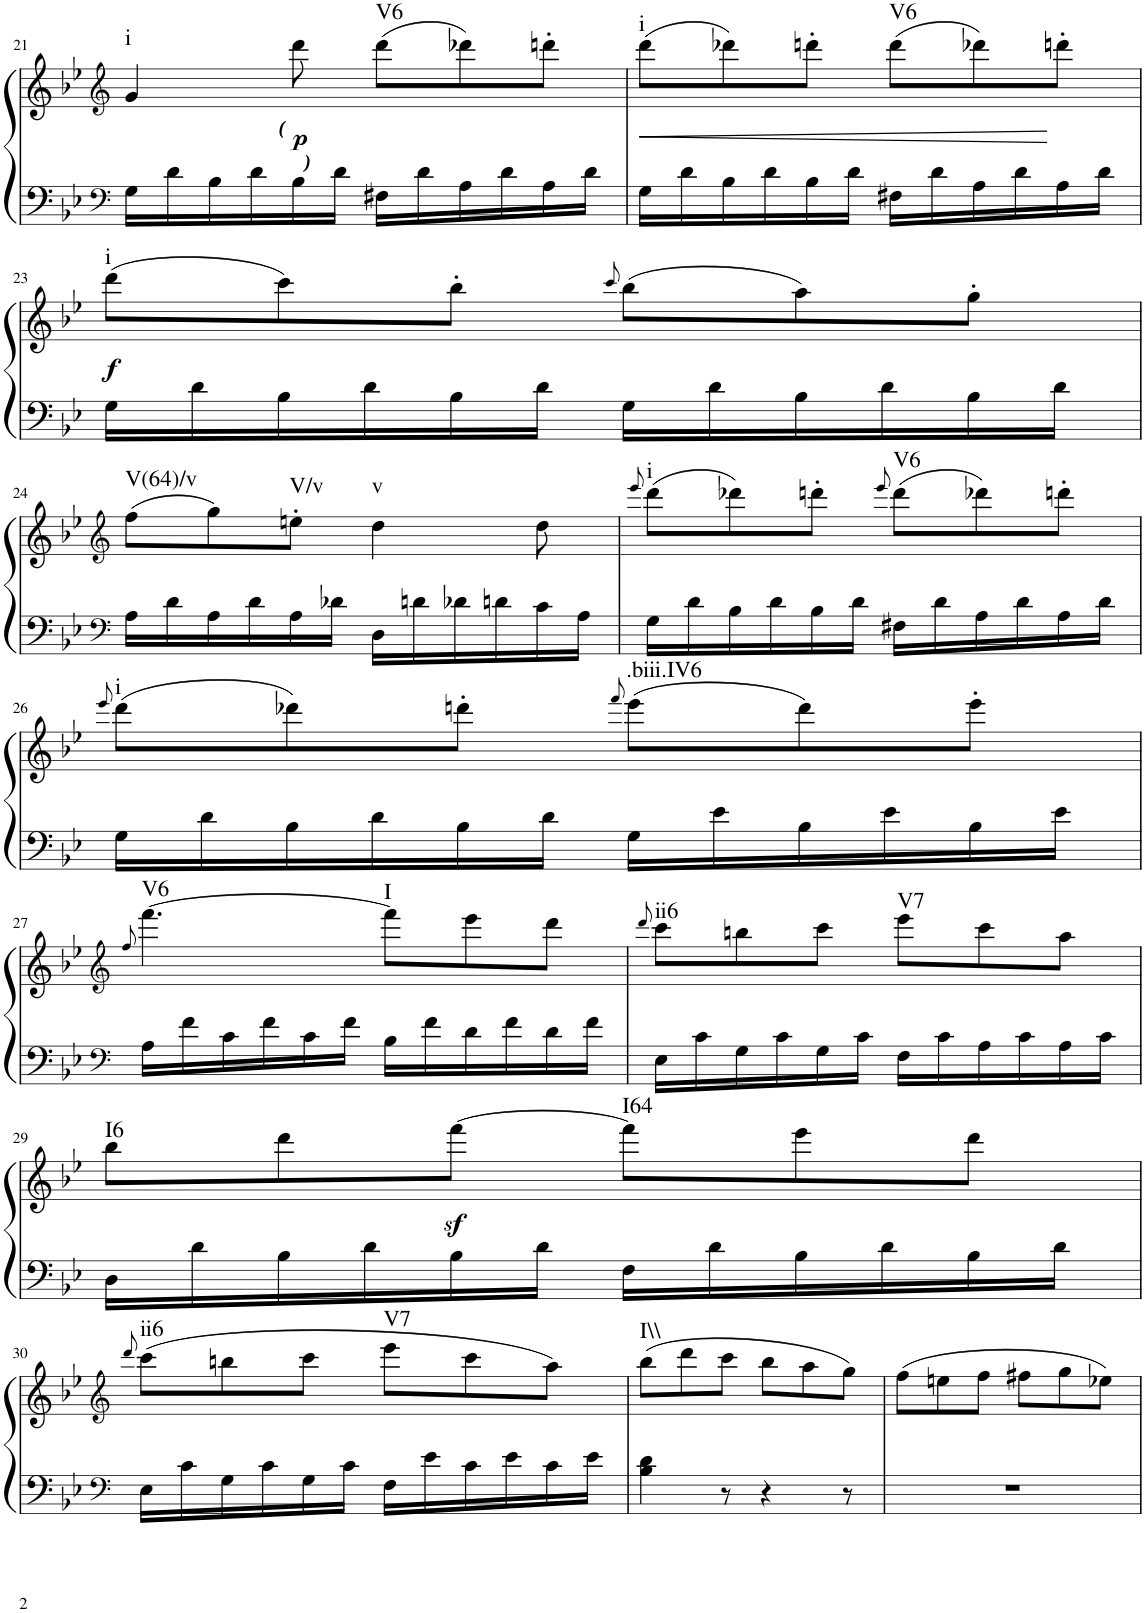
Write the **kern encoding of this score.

**kern	**kern	**dynam	**harte
*part1	*part1	*part1	*part1
*staff2	*staff1	*staff1/2	*
*I"Klavier linke Hand	*	*	*
!!LO:PB:g=z
*clefF4	*clefG2	*	*
*k[b-e-]	*k[b-e-]	*	*
*M6/8	*M6/8	*	*
=21	=21	=21	=21
!	!	!	!LO:H:kt=i
16G\LL	4g/	.	N
16d\	.	.	.
16B-\	.	.	.
16d\	.	.	.
!	!LO:TX:b:Bi:t=(	!	!
!	!LO:TX:b:Bi:t=)	!	!
!	!	!LO:DY:b	!
16B-\	8ddd\	p	.
16d\JJ	.	.	.
!	!	!	!LO:H:kt=V6
16F#X\LL	(8ddd\L	.	N
16d\	.	.	.
16A\	8ddd-X\)	.	.
16d\	.	.	.
16A\	8dddn'\J	.	.
16d\JJ	.	.	.
=22	=22	=22	=22
!	!	!LO:HP:b	!LO:H:kt=i
16G\LL	(8ddd\L	<	N
16d\	.	.	.
16B-\	8ddd-X\)	.	.
16d\	.	.	.
16B-\	8dddn'\J	.	.
16d\JJ	.	.	.
!	!	!	!LO:H:kt=V6
16F#X\LL	(8ddd\L	.	N
16d\	.	.	.
16A\	8ddd-X\)	.	.
16d\	.	.	.
16A\	8dddn'\J	[	.
16d\JJ	.	.	.
!!LO:LB:g=z
=23	=23	=23	=23
!	!	!LO:DY:b	!LO:H:kt=i
16G\LL	(8ddd\L	f	N
16d\	.	.	.
16B-\	8ccc\)	.	.
16d\	.	.	.
16B-\	8bb-'\J	.	.
16d\JJ	.	.	.
.	8qccc/	.	.
16G\LL	(8bb-\L	.	.
16d\	.	.	.
16B-\	8aa\)	.	.
16d\	.	.	.
16B-\	8gg'\J	.	.
16d\JJ	.	.	.
!!LO:LB:g=z
=24	=24	=24	=24
*clefF4	*clefG2	*	*
!	!	!	!LO:H:kt=V(64)/v
16A\LL	(8ff\L	.	N
16d\	.	.	.
16A\	8gg\)	.	.
16d\	.	.	.
!	!	!	!LO:H:kt=V/v
16A\	8een'\J	.	N
16d-X\JJ	.	.	.
!	!	!	!LO:H:kt=v
16D\LL	4dd\	.	N
16dn\	.	.	.
16d-X\	.	.	.
16dn\	.	.	.
16c\	8dd\	.	.
16A\JJ	.	.	.
=25	=25	=25	=25
.	8qeee-/	.	.
!	!	!	!LO:H:kt=i
16G\LL	(8ddd\L	.	N
16d\	.	.	.
16B-\	8ddd-X\)	.	.
16d\	.	.	.
16B-\	8dddn'\J	.	.
16d\JJ	.	.	.
.	8qeee-/	.	.
!	!	!	!LO:H:kt=V6
16F#X\LL	(8ddd\L	.	N
16d\	.	.	.
16A\	8ddd-X\)	.	.
16d\	.	.	.
16A\	8dddn'\J	.	.
16d\JJ	.	.	.
!!LO:LB:g=z
=26	=26	=26	=26
.	8qeee-/	.	.
!	!	!	!LO:H:kt=i
16G\LL	(8ddd\L	.	N
16d\	.	.	.
16B-\	8ddd-X\)	.	.
16d\	.	.	.
16B-\	8dddn'\J	.	.
16d\JJ	.	.	.
.	8qfff/	.	.
!	!	!	!LO:H:kt=.biii.IV6
16G\LL	(8eee-\L	.	N
16e-\	.	.	.
16B-\	8ddd\)	.	.
16e-\	.	.	.
16B-\	8eee-'\J	.	.
16e-\JJ	.	.	.
!!LO:LB:g=z
=27	=27	=27	=27
*clefF4	*clefG2	*	*
.	8qff/	.	.
!	!	!	!LO:H:kt=V6
16A\LL	[4.fff\	.	N
16f\	.	.	.
16c\	.	.	.
16f\	.	.	.
16c\	.	.	.
16f\JJ	.	.	.
!	!	!	!LO:H:kt=I
16B-\LL	8fff\L]	.	N
16f\	.	.	.
16d\	8eee-\	.	.
16f\	.	.	.
16d\	8ddd\J	.	.
16f\JJ	.	.	.
=28	=28	=28	=28
.	8qddd/	.	.
!	!	!	!LO:H:kt=ii6
16E-\LL	8ccc\L	.	N
16c\	.	.	.
16G\	8bbn\	.	.
16c\	.	.	.
16G\	8ccc\J	.	.
16c\JJ	.	.	.
!	!	!	!LO:H:kt=V7
16F\LL	8eee-\L	.	N
16c\	.	.	.
16A\	8ccc\	.	.
16c\	.	.	.
16A\	8aa\J	.	.
16c\JJ	.	.	.
!!LO:LB:g=z
=29	=29	=29	=29
!	!	!	!LO:H:kt=I6
16D\LL	8bb-\L	.	N
16d\	.	.	.
16B-\	8ddd\	.	.
16d\	.	.	.
16B-\	[8fffz<\J	.	.
16d\JJ	.	.	.
!	!	!	!LO:H:kt=I64
16F\LL	8fff\L]	.	N
16d\	.	.	.
16B-\	8eee-\	.	.
16d\	.	.	.
16B-\	8ddd\J	.	.
16d\JJ	.	.	.
!!LO:LB:g=z
=30	=30	=30	=30
*clefF4	*clefG2	*	*
.	8qddd/	.	.
!	!	!	!LO:H:kt=ii6
16E-\LL	(8ccc\L	.	N
16c\	.	.	.
16G\	8bbn\	.	.
16c\	.	.	.
16G\	8ccc\J	.	.
16c\JJ	.	.	.
!	!	!	!LO:H:kt=V7
16F\LL	8eee-\L	.	N
16e-\	.	.	.
16c\	8ccc\	.	.
16e-\	.	.	.
16c\	8aa\J)	.	.
16e-\JJ	.	.	.
=31	=31	=31	=31
!	!	!	!LO:H:kt=I\\
4B-\ 4d\	(8bb-\L	.	N
.	8ddd\	.	.
8r	8ccc\J	.	.
4r	8bb-\L	.	.
.	8aa\	.	.
8r	8gg\J)	.	.
=32	=32	=32	=32
2.r	(8ff\L	.	.
.	8een\	.	.
.	8ff\J	.	.
.	8ff#X\L	.	.
.	8gg\	.	.
.	8ee-X\J)	.	.
=	=	=	=
*-	*-	*-	*-
